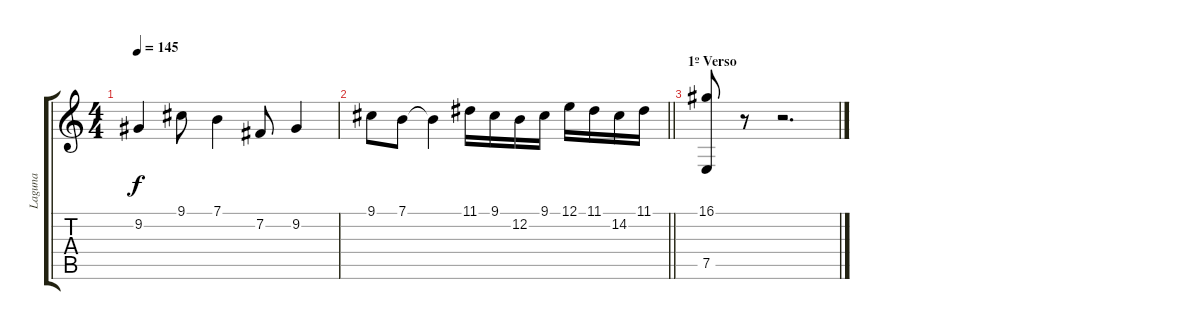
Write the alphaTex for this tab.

\track ("Laguna" "Laguna") {instrument stringensemble1}
\staff {score tabs}
\tuning (E4 B3 G3 D3 A2 E2) {hide}
\ts (4 4)
\tempo 145
\clef g2
\ks c
9.2.4{dy f} 9.1.8 7.1.4 7.2.8 9.2.4 |
\barLineRight lightlight
9.1.8 7.1.8 7.1{t}.4 11.1.16 9.1.16 12.2.16 9.1.16 12.1.16 11.1.16 14.2.16 11.1.16 |
\section ("" "1º Verso")
(16.1 7.5).8 r.8 r.2{d}
